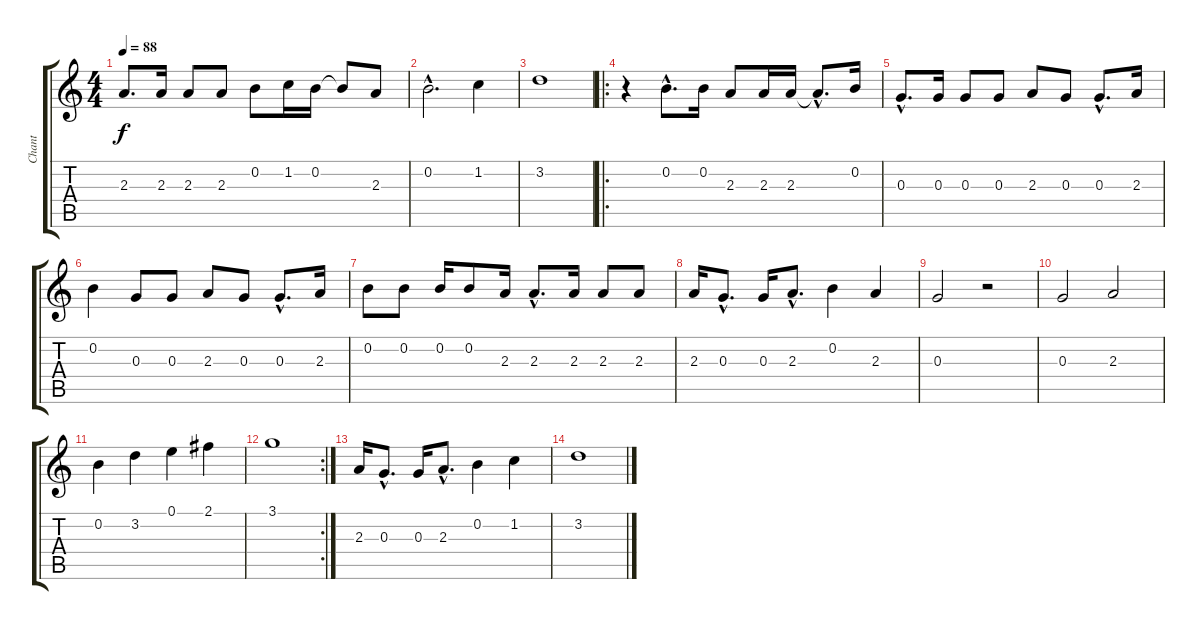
\track ("Chant" "Chant") {instrument acousticguitarnylon}
\staff {score tabs}
\tuning (E4 B3 G3 D3 A2 E2) {hide}
\ts (4 4)
\tempo 88
\clef g2
\ks c
2.3.8{d dy f} 2.3.16 2.3.8 2.3.8 0.2.8 1.2.16 0.2.16 0.2{t}.8 2.3.8 |
0.2{hac}.2{d} 1.2.4 |
3.2.1 |
\ro
r.4 0.2{hac}.8{d} 0.2.16 2.3.8 2.3.16 2.3.16 2.3{hac t}.8{d} 0.2.16 |
0.3{hac}.8{d} 0.3.16 0.3.8 0.3.8 2.3.8 0.3.8 0.3{hac}.8{d} 2.3.16 |
0.2.4 0.3.8 0.3.8 2.3.8 0.3.8 0.3{hac}.8{d} 2.3.16 |
0.2.8 0.2.8 0.2.16 0.2.8 2.3.16 2.3{hac}.8{d} 2.3.16 2.3.8 2.3.8 |
2.3.16 0.3{hac}.8{d} 0.3.16 2.3{hac}.8{d} 0.2.4 2.3.4 |
0.3.2 r.2 |
0.3.2 2.3.2 |
0.2.4 3.2.4 0.1.4 2.1.4 |
\rc 2
3.1.1 |
2.3.16 0.3{hac}.8{d} 0.3.16 2.3{hac}.8{d} 0.2.4 1.2.4 |
3.2.1
